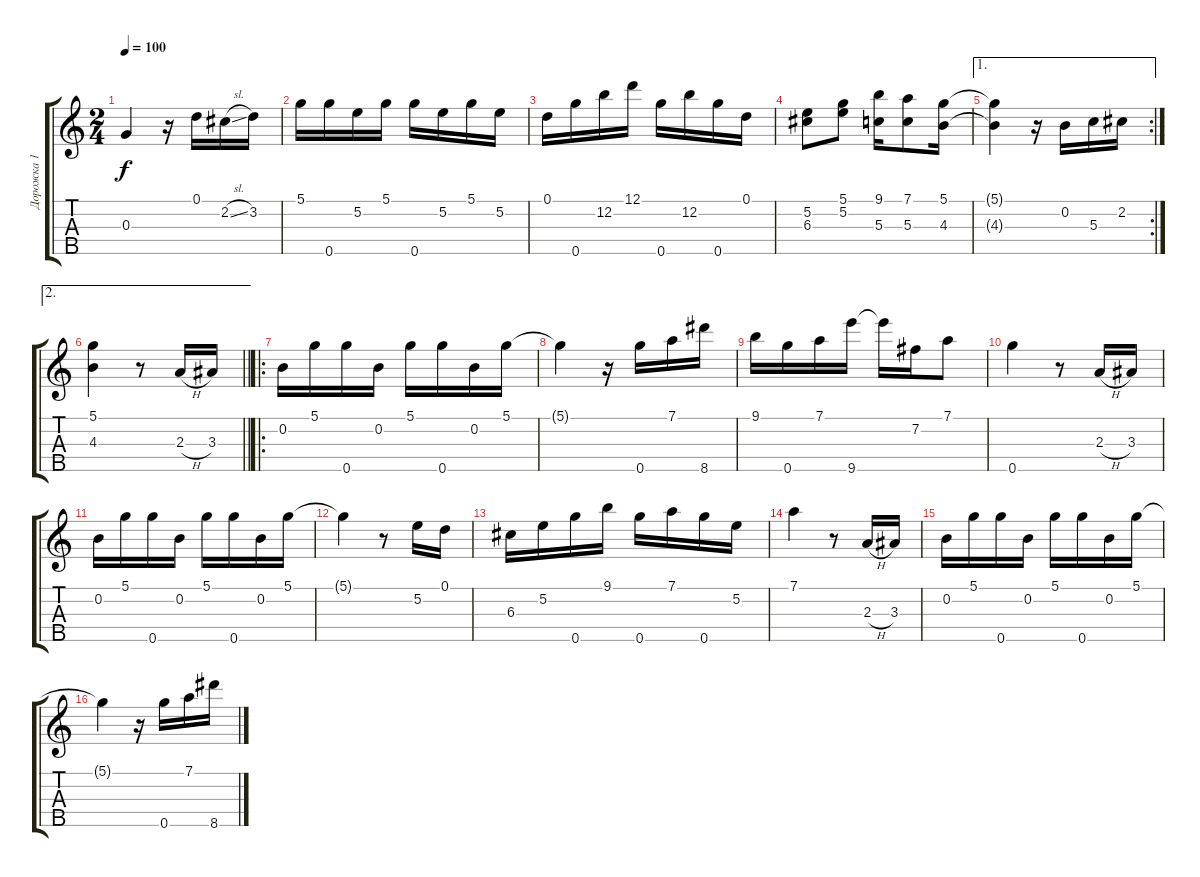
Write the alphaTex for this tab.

\track ("Дорожка 1" "Дорожка 1") {instrument banjo}
\staff {score tabs}
\tuning (D4 B3 G3 D3 G4) {hide}
\displaytranspose 12
\ts (2 4)
\tempo 100
\clef g2
\ks c
0.3.4{dy f} r.16 0.1.16 2.2{sl}.16 3.2.16 |
5.1.16 0.5.16 5.2.16 5.1.16 0.5.16 5.2.16 5.1.16 5.2.16 |
0.1.16 0.5.16 12.2.16 12.1.16 0.5.16 12.2.16 0.5.16 0.1.16 |
(5.2 6.3).8 (5.1 5.2).8 (9.1 5.3).16 (7.1 5.3).8 (5.1 4.3).16 |
\ae 1
\rc 2
(5.1{t} 4.3{t}).4 r.16 0.2.16 5.3.16 2.2.16 |
\ae 2
\barLineRight lightlight
(5.1 4.3).4 r.8 2.3{h}.16 3.3.16 |
\ro
0.2.16 5.1.16 0.5.16 0.2.16 5.1.16 0.5.16 0.2.16 5.1.16 |
5.1{t}.4 r.16 0.5.16 7.1.16 8.5.16 |
9.1.16 0.5.16 7.1.16 9.5.16 9.5{t}.16 7.2.16 7.1.8 |
0.5.4 r.8 2.3{h}.16 3.3.16 |
0.2.16 5.1.16 0.5.16 0.2.16 5.1.16 0.5.16 0.2.16 5.1.16 |
5.1{t}.4 r.8 5.2.16 0.1.16 |
6.3.16 5.2.16 0.5.16 9.1.16 0.5.16 7.1.16 0.5.16 5.2.16 |
7.1.4 r.8 2.3{h}.16 3.3.16 |
0.2.16 5.1.16 0.5.16 0.2.16 5.1.16 0.5.16 0.2.16 5.1.16 |
5.1{t}.4 r.16 0.5.16 7.1.16 8.5.16
